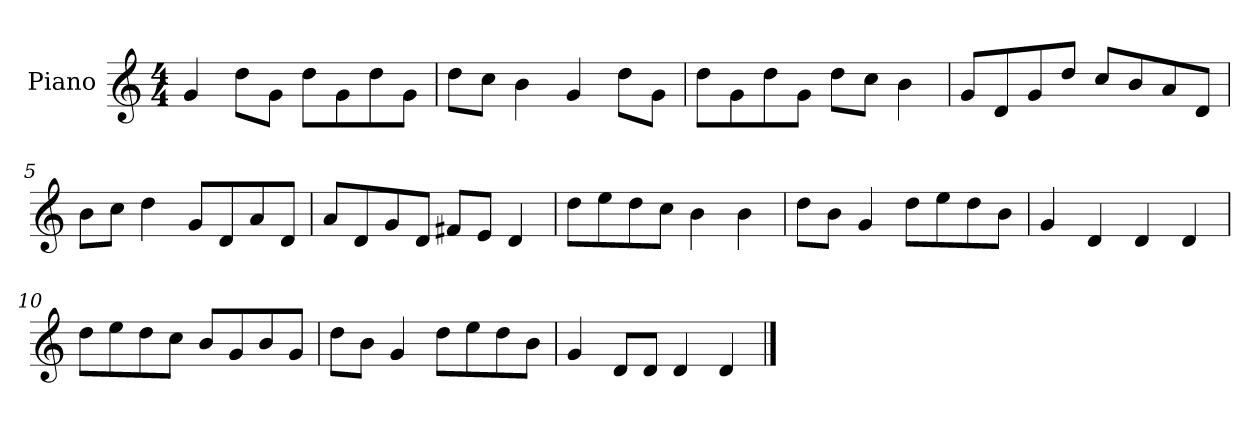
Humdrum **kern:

**kern
*part1
*staff1
*I"Piano
*I'P-no
*clefG2
*k[]
*M4/4
*MM90
=1
4g/
8dd\L
8g\J
8dd\L
8g\
8dd\
8g\J
=2
8dd\L
8cc\J
4b\
4g/
8dd\L
8g\J
=3
8dd\L
8g\
8dd\
8g\J
8dd\L
8cc\J
4b\
=4
8g/L
8d/
8g/
8dd/J
8cc/L
8b/
8a/
8d/J
=5
8b\L
8cc\J
4dd\
8g/L
8d/
8a/
8d/J
!!LO:LB:g=z
=6
8a/L
8d/
8g/
8d/J
8f#X/L
8e/J
4d/
=7
8dd\L
8ee\
8dd\
8cc\J
4b\
4b\
=8
8dd\L
8b\J
4g/
8dd\L
8ee\
8dd\
8b\J
=9
4g/
4d/
4d/
4d/
=10
8dd\L
8ee\
8dd\
8cc\J
8b/L
8g/
8b/
8g/J
=11
8dd\L
8b\J
4g/
8dd\L
8ee\
8dd\
8b\J
!!LO:LB:g=z
=12
4g/
8d/L
8d/J
4d/
4d/
==
*-
